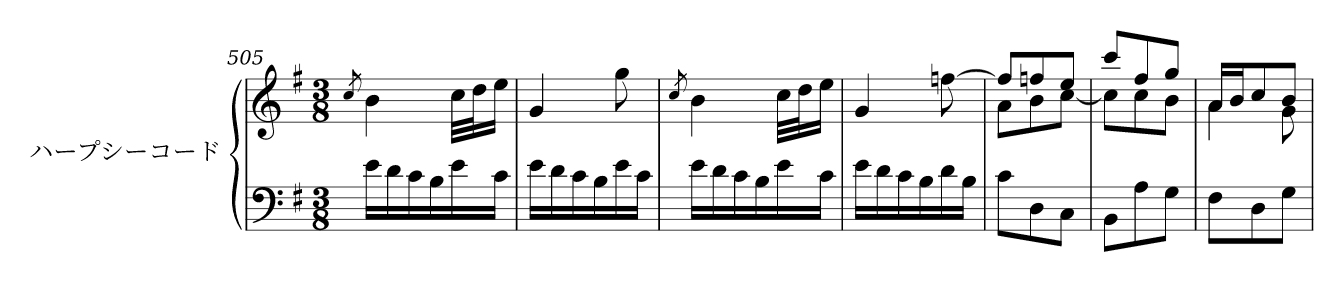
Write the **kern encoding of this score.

**kern	**kern
*part1	*part1
*staff2	*staff1
*I"ハープシーコード	*
*clefF4	*clefG2
*k[f#]	*k[f#]
*M3/8	*M3/8
=505	=505
.	8qcc/
16e\LL	4b\
16d\	.
16c\	.
16B\	.
16e\	32cc\LLL
.	32dd\J
16c\JJ	16ee\JJ
=506	=506
16e\LL	4g/
16d\	.
16c\	.
16B\	.
16e\	8gg\
16c\JJ	.
!!LO:LB:g=z
=507	=507
.	8qcc/
16e\LL	4b\
16d\	.
16c\	.
16B\	.
16e\	32cc\LLL
.	32dd\J
16c\JJ	16ee\JJ
=508	=508
16e\LL	4g/
16d\	.
16c\	.
16B\	.
16d\	[8ffn\
16B\JJ	.
=509	=509
*	*^
8c\L	8ff/L]	8a\L
8D\	8ffn/	8b\
8C\J	8ee/J	[8cc\J
=510	=510	=510
8BB\L	8ccc/L	8cc\L]
8A\	8ff#/	8cc\
8G\J	8gg/J	8b\J
=511	=511	=511
8F#\L	16a/LL	4a\
.	16b/J	.
8D\	8cc/	.
8G\J	8b/J	8g\
*	*v	*v
=	=
*-	*-
